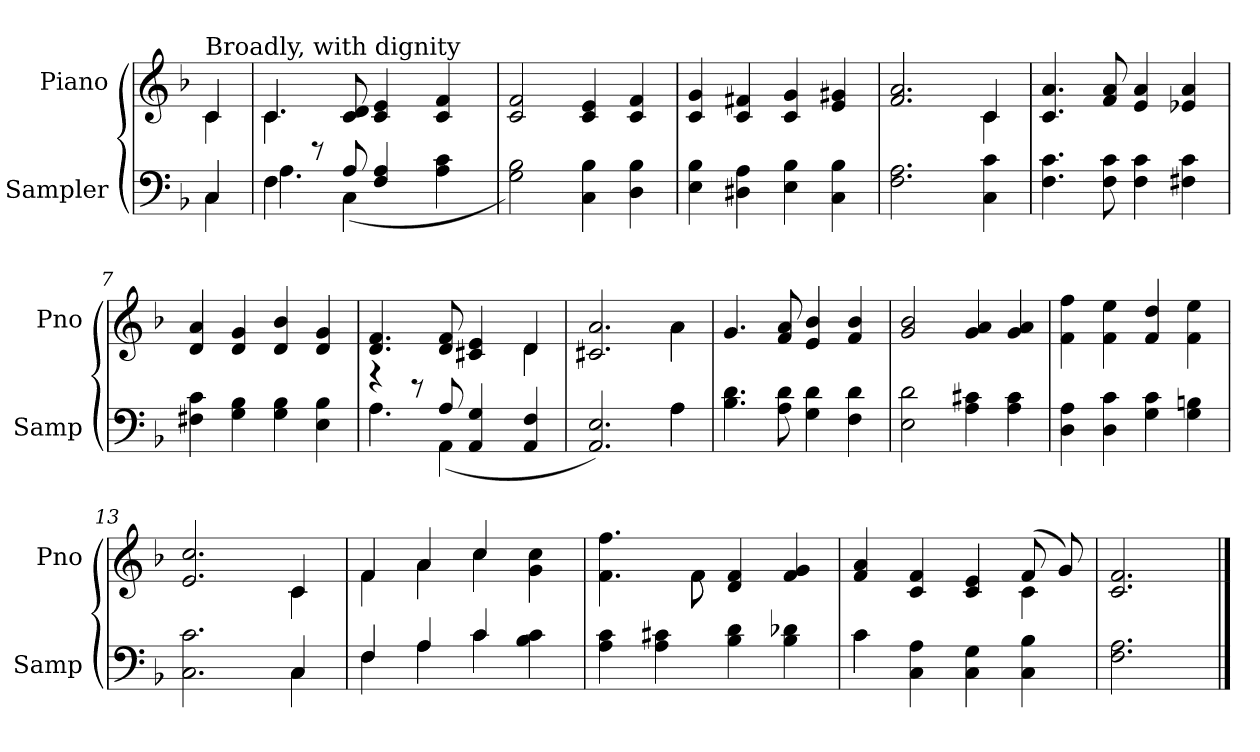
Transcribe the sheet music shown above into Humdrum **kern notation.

**kern	**kern
*part2	*part1
*staff2	*staff1
*I"Sampler	*I"Piano
*I'Samp	*I'Pno
*clefF4	*clefG2
*k[b-]	*k[b-]
*F:	*F:
=1	=1
*^	*^
!	!	!LO:TX:t=Broadly, with dignity	!
4C/	4C	4c/	4c
=2	=2	=2	=2
4F\	4.A	4.c/	4.c
8r	.	.	.
8A/	(4C	8c 8d	2ryy
4F 4A	.	4c 4e	.
.	4.ryy	.	.
4A 4c	.	4c 4f	.
.	.	.	8ryy
*v	*v	*	*
*	*v	*v
=3	=3
2G 2B-)	2c 2f
4C 4B-	4c 4e
4D 4B-	4c 4f
=4	=4
4E 4B-	4c 4g
4D#X 4A	4c 4f#X
4E 4B-	4c 4g
4C 4B-	4e 4g#X
=5	=5
*	*^
2.F 2.A	2.f 2.a	2.ryy
4C 4c	4c/	4c
*	*v	*v
=6	=6
4.F 4.c	4.c 4.a
8F 8c	8f 8a
4F 4c	4e 4a
4F#X 4c	4e-X 4a
=7	=7
4F#X 4c	4d 4a
4G 4B-	4d 4g
4G 4B-	4d 4b-
4E 4B-	4d 4g
=8	=8
*^	*^
4r	4.A	4.d 4.f	2.ryy
8r	.	.	.
8A/	(4AA	8d 8f	.
4AA 4G	.	4c#X 4e	.
.	4.ryy	.	.
4AA 4F	.	4d/	4d
=9	=9	=9	=9
2.AA 2.E)	2.ryy	2.c#X 2.a	2.ryy
4A\	4A	4a\	4a
*v	*v	*	*
*	*v	*v
=10	=10
4.B- 4.d	4.g
8A 8d	8f 8a
4G 4d	4e 4b-
4F 4d	4f 4b-
=11	=11
2E 2d	2g 2b-
4A 4c#X	4g 4a
4A 4c#	4g 4a
=12	=12
4D 4A	4f 4ff
4D 4c	4f 4ee
4G 4c	4f 4dd
4G 4Bn	4f 4ee
=13	=13
*^	*^
2.C 2.c	2.ryy	2.e 2.cc	2.ryy
4C/	4C	4c/	4c
=14	=14	=14	=14
4F/	4F	4f/	4f
4A/	4A	4a/	4a
4c/	4c	4cc/	4cc
4B-\ 4c\	4ryy	4g\ 4cc\	4ryy
*v	*v	*	*
=15	=15	=15
4A\ 4c\	4.f\ 4.ff\	4.ryy
4A\ 4c#X\	.	.
.	8f\	8f
4B-\ 4d\	4d 4f	2ryy
4B-\ 4d-X\	4f 4g	.
=16	=16	=16
*^	*	*
4c\	4c	4f 4a	2.ryy
4C 4A	2.ryy	4c 4f	.
4C 4G	.	4c 4e	.
4C 4B-	.	(8f/	4c
.	.	8g/)	.
*v	*v	*	*
*	*v	*v
=17	=17
2.F 2.A	2.c 2.f
==	==
*-	*-
